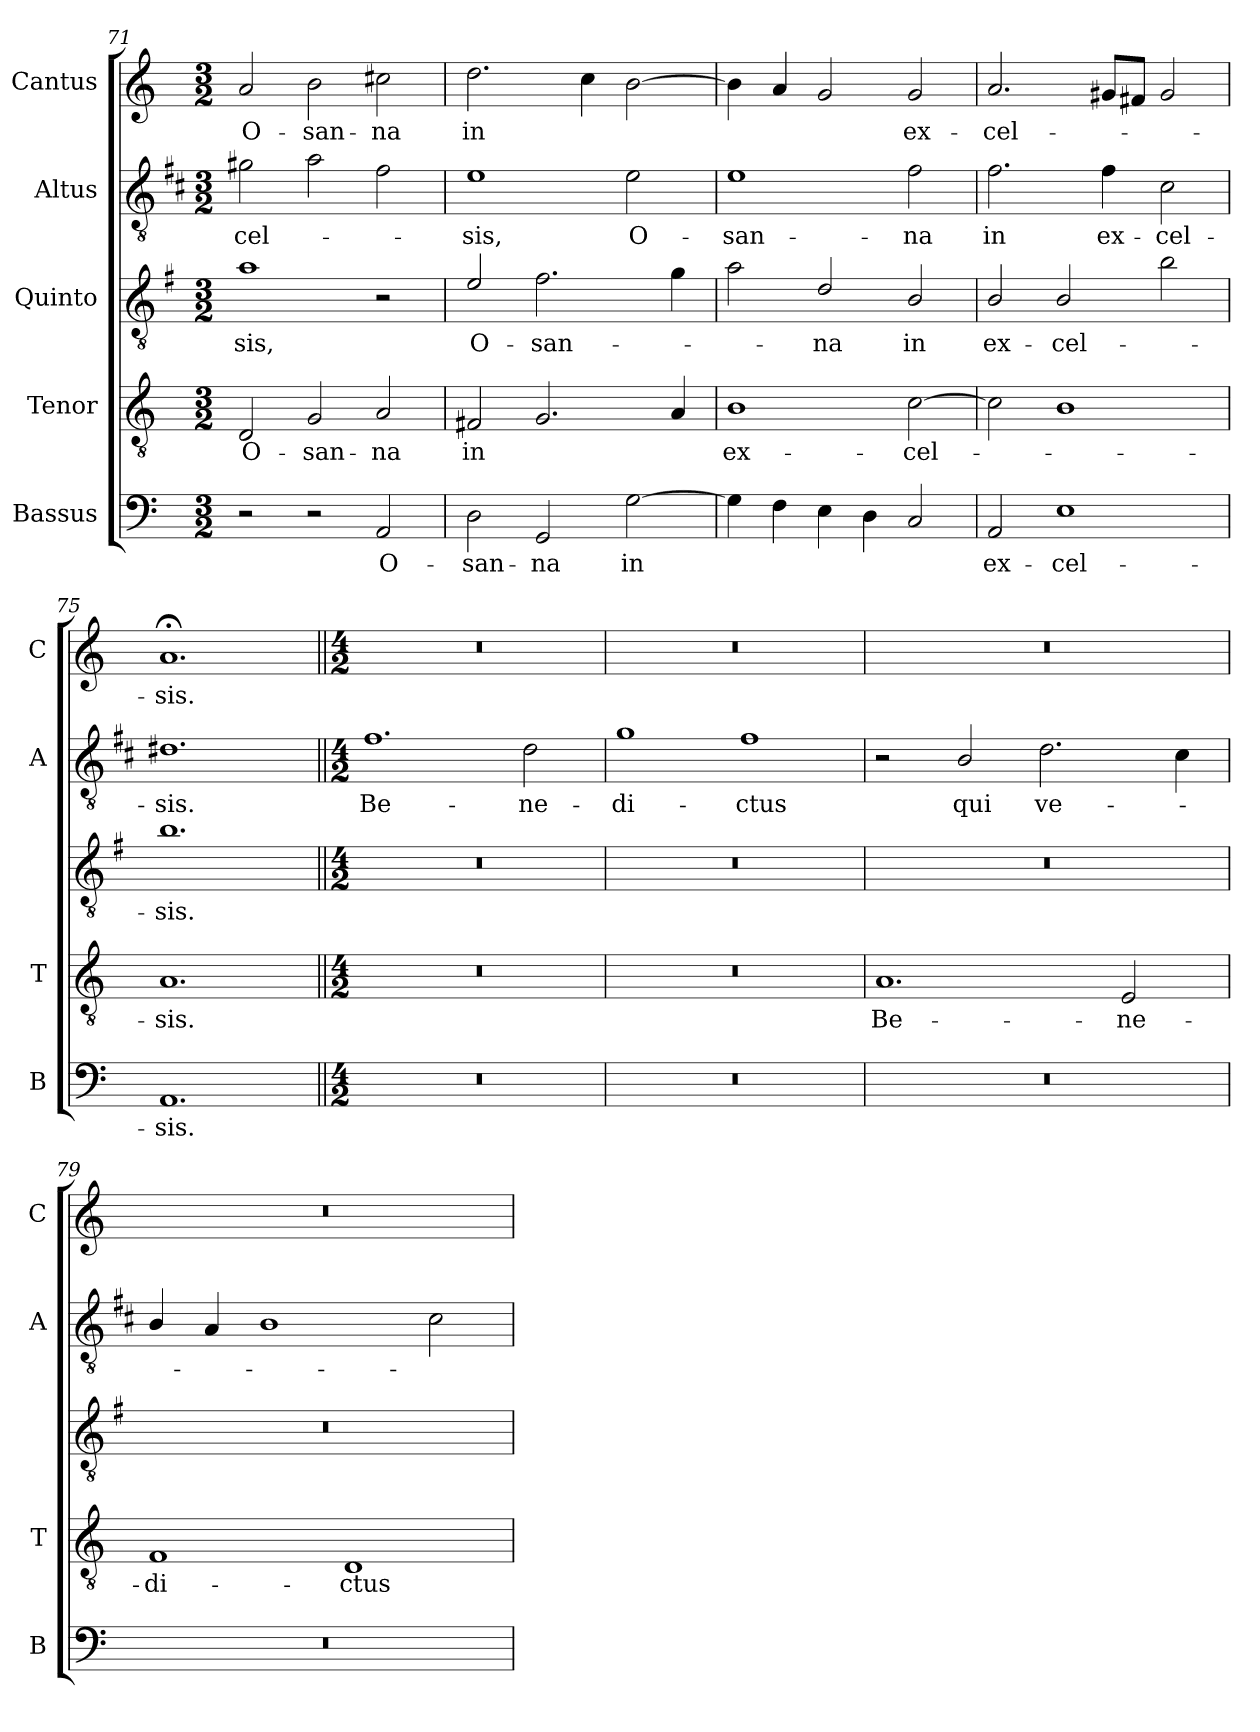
**kern	**text	**kern	**text	**kern	**text	**kern	**text	**kern	**text
*part5	*part5	*part4	*part4	*part3	*part3	*part2	*part2	*part1	*part1
*staff5	*staff5	*staff4	*staff4	*staff3	*staff3	*staff2	*staff2	*staff1	*staff1
*I"Bassus	*	*I"Tenor	*	*I"Quinto	*	*I"Altus	*	*I"Cantus	*
*I'B	*	*I'T	*	*	*	*I'A	*	*I'C	*
*clefF4	*	*clefGv2	*	*clefGv2	*	*clefGv2	*	*clefG2	*
*	*	*	*	*ITrd4c7	*	*ITrd1c2	*	*	*
*k[]	*	*k[]	*	*k[]	*	*k[]	*	*k[]	*
*C:	*	*C:	*	*C:	*	*C:	*	*C:	*
*M3/2	*	*M3/2	*	*M3/2	*	*M3/2	*	*M3/2	*
=71	=71	=71	=71	=71	=71	=71	=71	=71	=71
!	!	!	!LO:LY:b	!	!LO:LY:b	!	!LO:LY:b	!	!LO:LY:b
2r	.	2D/	O-	1d	-sis,	2f#X\	-cel-	2a/	O-
!	!	!	!LO:LY:b	!	!	!	!	!	!LO:LY:b
2r	.	2G/	-san-	.	.	2g\	.	2b\	-san-
!	!LO:LY:b	!	!LO:LY:b	!	!	!	!	!	!LO:LY:b
2AA/	O-	2A/	-na	2r	.	2e\	.	2cc#X\	-na
=72	=72	=72	=72	=72	=72	=72	=72	=72	=72
!	!LO:LY:b	!	!LO:LY:b	!	!LO:LY:b	!	!LO:LY:b	!	!LO:LY:b
2D\	-san-	2F#X/	in	2A/	O-	1d	-sis,	2.dd\	in
!	!LO:LY:b	!	!	!	!LO:LY:b	!	!	!	!
2GG/	-na	2.G/	.	2.B\	-san-	.	.	.	.
.	.	.	.	.	.	.	.	4cc\	.
!	!LO:LY:b	!	!	!	!	!	!LO:LY:b	!	!
[2G\	in	.	.	.	.	2d\	O-	[2b\	.
.	.	4A/	.	4c\	.	.	.	.	.
=73	=73	=73	=73	=73	=73	=73	=73	=73	=73
!	!	!	!LO:LY:b	!	!	!	!LO:LY:b	!	!
4G\]	.	1B	ex-	2d\	.	1d	-san-	4b\]	.
4F\	.	.	.	.	.	.	.	4a/	.
!	!	!	!	!	!LO:LY:b	!	!	!	!
4E\	.	.	.	2G/	-na	.	.	2g/	.
4D\	.	.	.	.	.	.	.	.	.
!	!	!	!LO:LY:b	!	!LO:LY:b	!	!LO:LY:b	!	!LO:LY:b
2C/	.	[2c\	-cel-	2E/	in	2e\	-na	2g/	ex-
=74	=74	=74	=74	=74	=74	=74	=74	=74	=74
!	!LO:LY:b	!	!	!	!LO:LY:b	!	!LO:LY:b	!	!LO:LY:b
2AA/	ex-	2c\]	.	2E/	ex-	2.e\	in	2.a/	-cel-
!	!LO:LY:b	!	!	!	!LO:LY:b	!	!	!	!
1E	-cel-	1B	.	2E/	-cel-	.	.	.	.
!	!	!	!	!	!	!	!LO:LY:b	!	!
.	.	.	.	.	.	4e\	ex-	8g#X/L	.
.	.	.	.	.	.	.	.	8f#X/J	.
!	!	!	!	!	!	!	!LO:LY:b	!	!
.	.	.	.	2e\	.	2B\	-cel-	2g#/	.
=75	=75	=75	=75	=75	=75	=75	=75	=75	=75
!	!LO:LY:b	!	!LO:LY:b	!	!LO:LY:b	!	!LO:LY:b	!	!LO:LY:b
1.AA	-sis.	1.A	-sis.	1.e	-sis.	1.c#X	-sis.	1.a;<	-sis.
=76||	=76||	=76||	=76||	=76||	=76||	=76||	=76||	=76||	=76||
*M4/2	*	*M4/2	*	*M4/2	*	*M4/2	*	*M4/2	*
!	!	!	!	!	!	!	!LO:LY:b	!	!
0r	.	0r	.	0r	.	1.e	Be-	0r	.
!	!	!	!	!	!	!	!LO:LY:b	!	!
.	.	.	.	.	.	2c\	-ne-	.	.
!!LO:PB:g=z
=77	=77	=77	=77	=77	=77	=77	=77	=77	=77
!	!	!	!	!	!	!	!LO:LY:b	!	!
0r	.	0r	.	0r	.	1f	-di-	0r	.
!	!	!	!	!	!	!	!LO:LY:b	!	!
.	.	.	.	.	.	1e	-ctus	.	.
=78	=78	=78	=78	=78	=78	=78	=78	=78	=78
!	!	!	!LO:LY:b	!	!	!	!	!	!
0r	.	1.A	Be-	0r	.	2r	.	0r	.
!	!	!	!	!	!	!	!LO:LY:b	!	!
.	.	.	.	.	.	2A/	qui	.	.
!	!	!	!	!	!	!	!LO:LY:b	!	!
.	.	.	.	.	.	2.c\	ve-	.	.
!	!	!	!LO:LY:b	!	!	!	!	!	!
.	.	2E/	-ne-	.	.	.	.	.	.
.	.	.	.	.	.	4B\	.	.	.
=79	=79	=79	=79	=79	=79	=79	=79	=79	=79
!	!	!	!LO:LY:b	!	!	!	!	!	!
0r	.	1F	-di-	0r	.	4A/	.	0r	.
.	.	.	.	.	.	4G/	.	.	.
.	.	.	.	.	.	1A	.	.	.
!	!	!	!LO:LY:b	!	!	!	!	!	!
.	.	1D	-ctus	.	.	.	.	.	.
.	.	.	.	.	.	2B\	.	.	.
=	=	=	=	=	=	=	=	=	=
*-	*-	*-	*-	*-	*-	*-	*-	*-	*-
